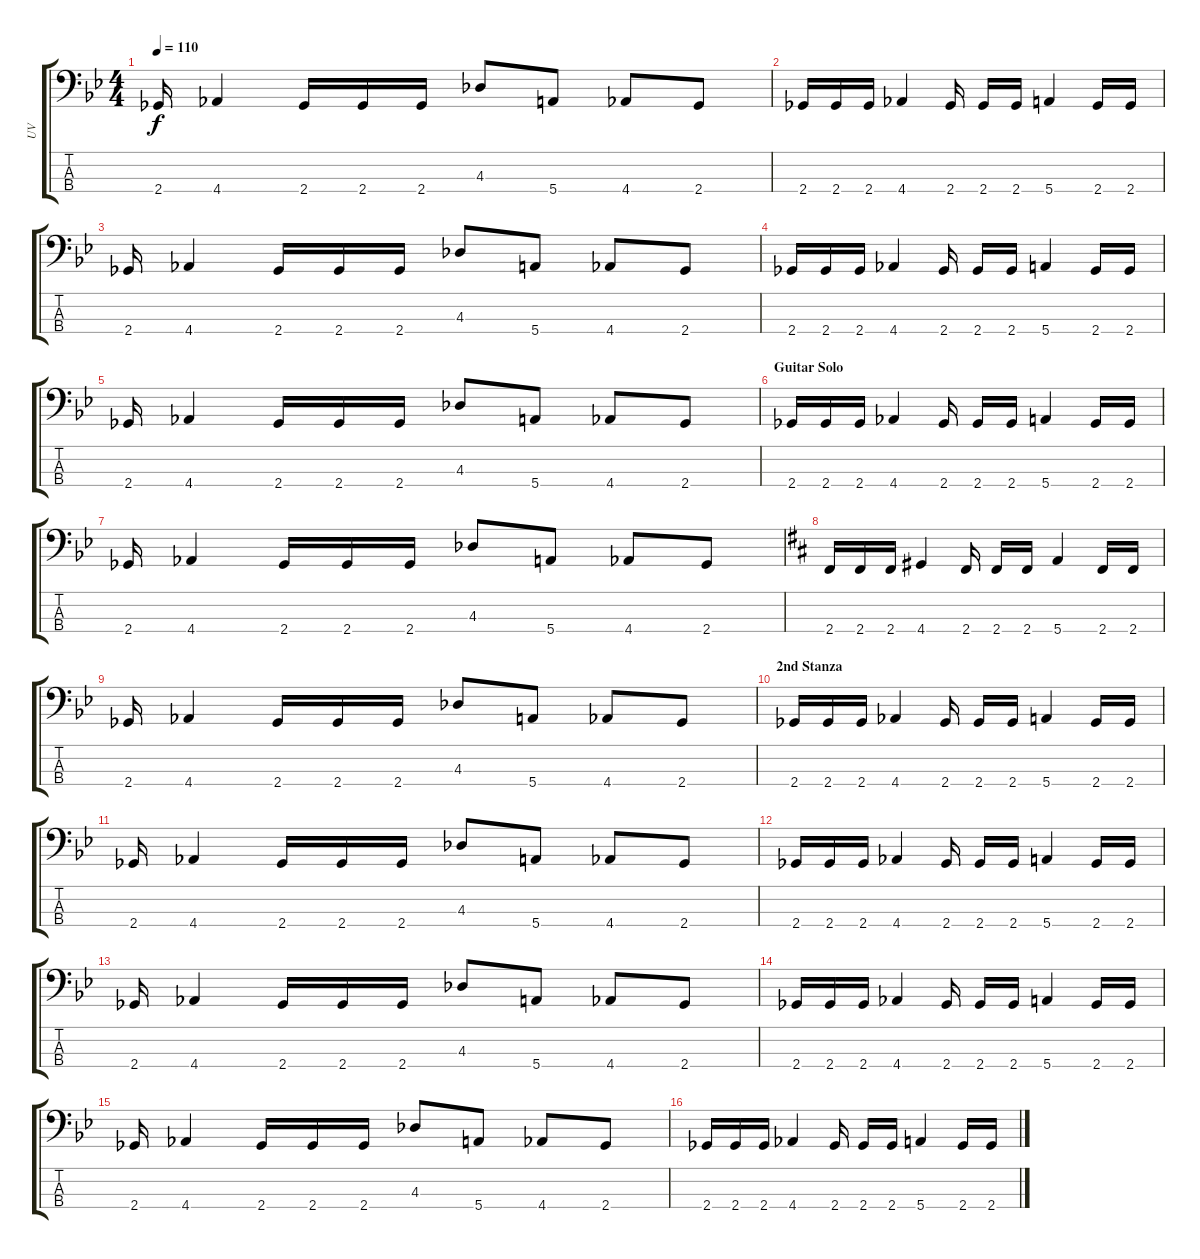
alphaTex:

\track ("UV" "UV") {instrument acousticbass}
\staff {score tabs}
\tuning (G0 D0 A-1 E-1) {hide}
\ts (4 4)
\tempo 110
\clef f4
\ks bb
2.4.16{dy f} 4.4.4 2.4.16 2.4.16 2.4.16 4.3.8 5.4.8 4.4.8 2.4.8 |
2.4.16 2.4.16 2.4.16 4.4.4 2.4.16 2.4.16 2.4.16 5.4.4 2.4.16 2.4.16 |
2.4.16 4.4.4 2.4.16 2.4.16 2.4.16 4.3.8 5.4.8 4.4.8 2.4.8 |
2.4.16 2.4.16 2.4.16 4.4.4 2.4.16 2.4.16 2.4.16 5.4.4 2.4.16 2.4.16 |
2.4.16 4.4.4 2.4.16 2.4.16 2.4.16 4.3.8 5.4.8 4.4.8 2.4.8 |
\section ("" "Guitar Solo")
2.4.16 2.4.16 2.4.16 4.4.4 2.4.16 2.4.16 2.4.16 5.4.4 2.4.16 2.4.16 |
2.4.16 4.4.4 2.4.16 2.4.16 2.4.16 4.3.8 5.4.8 4.4.8 2.4.8 |
\ks bminor
2.4.16 2.4.16 2.4.16 4.4.4 2.4.16 2.4.16 2.4.16 5.4.4 2.4.16 2.4.16 |
\ks bb
2.4.16 4.4.4 2.4.16 2.4.16 2.4.16 4.3.8 5.4.8 4.4.8 2.4.8 |
\section ("" "2nd Stanza")
2.4.16 2.4.16 2.4.16 4.4.4 2.4.16 2.4.16 2.4.16 5.4.4 2.4.16 2.4.16 |
2.4.16 4.4.4 2.4.16 2.4.16 2.4.16 4.3.8 5.4.8 4.4.8 2.4.8 |
2.4.16 2.4.16 2.4.16 4.4.4 2.4.16 2.4.16 2.4.16 5.4.4 2.4.16 2.4.16 |
2.4.16 4.4.4 2.4.16 2.4.16 2.4.16 4.3.8 5.4.8 4.4.8 2.4.8 |
2.4.16 2.4.16 2.4.16 4.4.4 2.4.16 2.4.16 2.4.16 5.4.4 2.4.16 2.4.16 |
2.4.16 4.4.4 2.4.16 2.4.16 2.4.16 4.3.8 5.4.8 4.4.8 2.4.8 |
2.4.16 2.4.16 2.4.16 4.4.4 2.4.16 2.4.16 2.4.16 5.4.4 2.4.16 2.4.16
